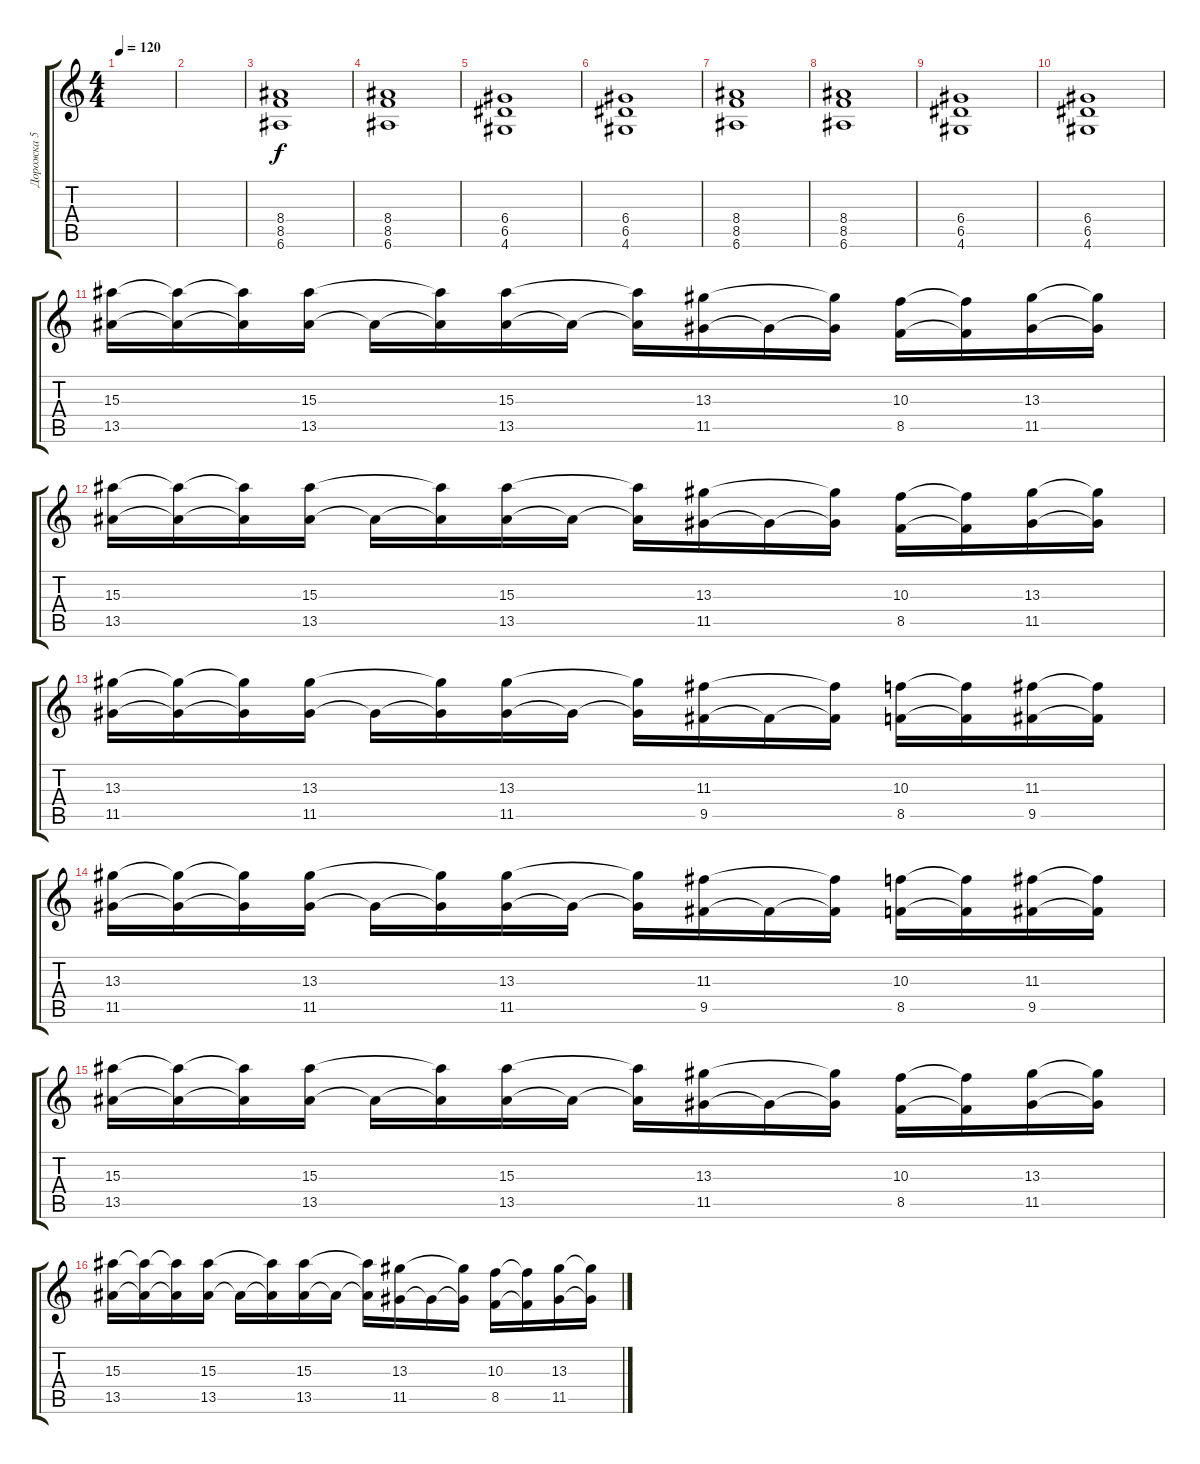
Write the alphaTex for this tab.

\track ("Дорожка 5" "Дорожка 5") {instrument distortionguitar}
\staff {score tabs}
\tuning (E4 B3 G3 D3 A2 E2) {hide}
\ts (4 4)
\tempo 120
\clef g2
\ks c
|
|
(8.4 8.5 6.6).1 |
(8.4 8.5 6.6).1 |
(6.4 6.5 4.6).1 |
(6.4 6.5 4.6).1 |
(8.4 8.5 6.6).1 |
(8.4 8.5 6.6).1 |
(6.4 6.5 4.6).1 |
(6.4 6.5 4.6).1 |
(15.3 13.5).16 (15.3{t} 13.5{t}).16 (15.3{t} 13.5{t}).16 (15.3 13.5).16 13.5{t}.16 (15.3{t} 13.5{t}).16 (15.3 13.5).16 13.5{t}.16 (15.3{t} 13.5{t}).16 (13.3 11.5).16 11.5{t}.16 (13.3{t} 11.5{t}).16 (10.3 8.5).16 (10.3{t} 8.5{t}).16 (13.3 11.5).16 (13.3{t} 11.5{t}).16 |
(15.3 13.5).16 (15.3{t} 13.5{t}).16 (15.3{t} 13.5{t}).16 (15.3 13.5).16 13.5{t}.16 (15.3{t} 13.5{t}).16 (15.3 13.5).16 13.5{t}.16 (15.3{t} 13.5{t}).16 (13.3 11.5).16 11.5{t}.16 (13.3{t} 11.5{t}).16 (10.3 8.5).16 (10.3{t} 8.5{t}).16 (13.3 11.5).16 (13.3{t} 11.5{t}).16 |
(13.3 11.5).16 (13.3{t} 11.5{t}).16 (13.3{t} 11.5{t}).16 (13.3 11.5).16 11.5{t}.16 (13.3{t} 11.5{t}).16 (13.3 11.5).16 11.5{t}.16 (13.3{t} 11.5{t}).16 (11.3 9.5).16 9.5{t}.16 (11.3{t} 9.5{t}).16 (10.3 8.5).16 (10.3{t} 8.5{t}).16 (11.3 9.5).16 (11.3{t} 9.5{t}).16 |
(13.3 11.5).16 (13.3{t} 11.5{t}).16 (13.3{t} 11.5{t}).16 (13.3 11.5).16 11.5{t}.16 (13.3{t} 11.5{t}).16 (13.3 11.5).16 11.5{t}.16 (13.3{t} 11.5{t}).16 (11.3 9.5).16 9.5{t}.16 (11.3{t} 9.5{t}).16 (10.3 8.5).16 (10.3{t} 8.5{t}).16 (11.3 9.5).16 (11.3{t} 9.5{t}).16 |
(15.3 13.5).16 (15.3{t} 13.5{t}).16 (15.3{t} 13.5{t}).16 (15.3 13.5).16 13.5{t}.16 (15.3{t} 13.5{t}).16 (15.3 13.5).16 13.5{t}.16 (15.3{t} 13.5{t}).16 (13.3 11.5).16 11.5{t}.16 (13.3{t} 11.5{t}).16 (10.3 8.5).16 (10.3{t} 8.5{t}).16 (13.3 11.5).16 (13.3{t} 11.5{t}).16 |
(15.3 13.5).16 (15.3{t} 13.5{t}).16 (15.3{t} 13.5{t}).16 (15.3 13.5).16 13.5{t}.16 (15.3{t} 13.5{t}).16 (15.3 13.5).16 13.5{t}.16 (15.3{t} 13.5{t}).16 (13.3 11.5).16 11.5{t}.16 (13.3{t} 11.5{t}).16 (10.3 8.5).16 (10.3{t} 8.5{t}).16 (13.3 11.5).16 (13.3{t} 11.5{t}).16
